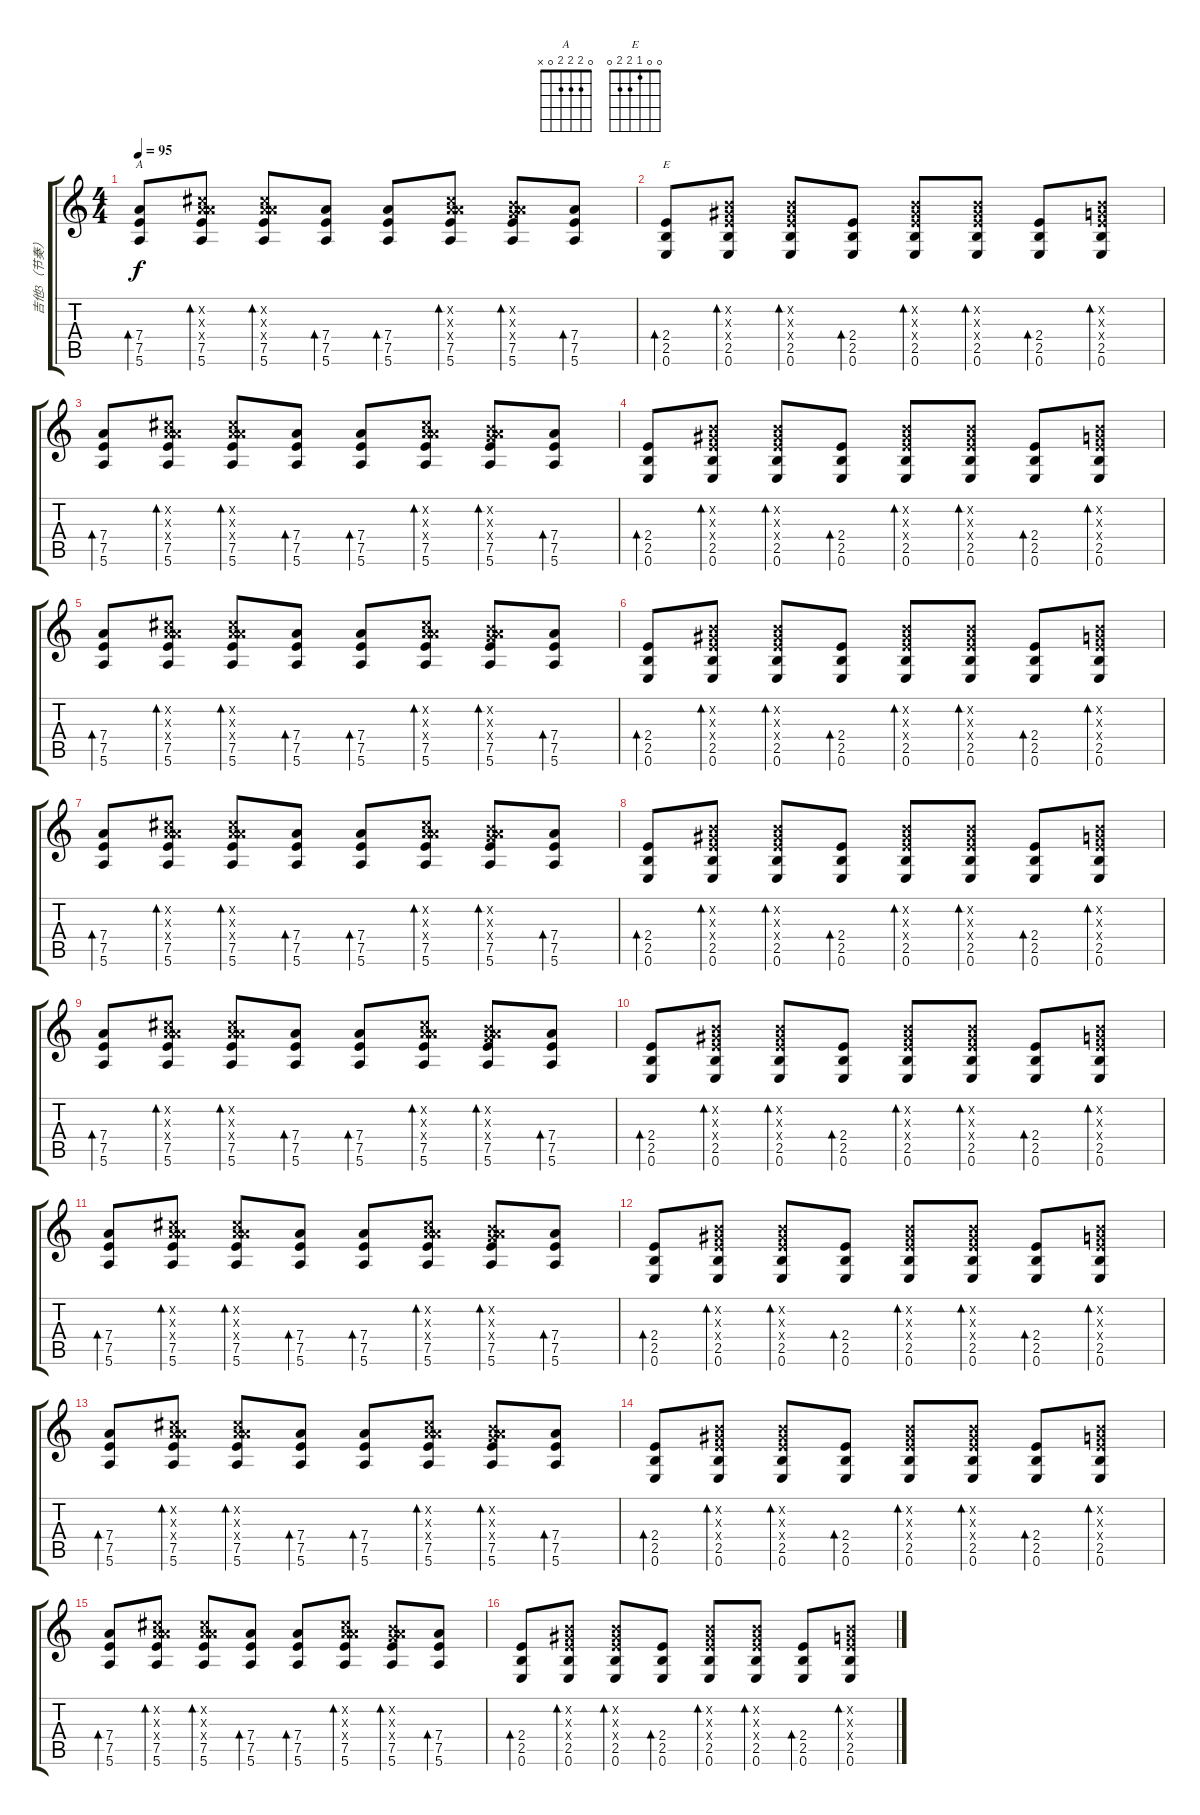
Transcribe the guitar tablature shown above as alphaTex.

\track ("吉他3（节奏）" "吉他3（节奏）") {instrument distortionguitar}
\staff {score tabs}
\tuning (E4 B3 G3 D3 A2 E2) {hide}
\chord ("A" 0 2 2 2 0 x)
\chord ("E" 0 0 1 2 2 0)
\ts (4 4)
\tempo 95
\clef g2
\ks c
(7.4 7.5 5.6).8{bd 30 ch "A" dy f} (2.2{x} 2.3{x} 7.4{x} 7.5 5.6).8{bd 30} (2.2{x} 2.3{x} 7.4{x} 7.5 5.6).8{bd 30} (7.4 7.5 5.6).8{bd 30} (7.4 7.5 5.6).8{bd 30} (2.2{x} 2.3{x} 7.4{x} 7.5 5.6).8{bd 30} (0.2{x} 0.3{x} 7.4{x} 7.5 5.6).8{bd 30} (7.4 7.5 5.6).8{bd 30} |
(2.4 2.5 0.6).8{bd 30 ch "E"} (0.2{x} 1.3{x} 2.4{x} 2.5 0.6).8{bd 30} (0.2{x} 1.3{x} 2.4{x} 2.5 0.6).8{bd 30} (2.4 2.5 0.6).8{bd 30} (0.2{x} 1.3{x} 2.4{x} 2.5 0.6).8{bd 30} (0.2{x} 1.3{x} 2.4{x} 2.5 0.6).8{bd 30} (2.4 2.5 0.6).8{bd 30} (0.2{x} 0.3{x} 2.4{x} 2.5 0.6).8{bd 30} |
(7.4 7.5 5.6).8{bd 30} (2.2{x} 2.3{x} 7.4{x} 7.5 5.6).8{bd 30} (2.2{x} 2.3{x} 7.4{x} 7.5 5.6).8{bd 30} (7.4 7.5 5.6).8{bd 30} (7.4 7.5 5.6).8{bd 30} (2.2{x} 2.3{x} 7.4{x} 7.5 5.6).8{bd 30} (0.2{x} 0.3{x} 7.4{x} 7.5 5.6).8{bd 30} (7.4 7.5 5.6).8{bd 30} |
(2.4 2.5 0.6).8{bd 30} (0.2{x} 1.3{x} 2.4{x} 2.5 0.6).8{bd 30} (0.2{x} 1.3{x} 2.4{x} 2.5 0.6).8{bd 30} (2.4 2.5 0.6).8{bd 30} (0.2{x} 1.3{x} 2.4{x} 2.5 0.6).8{bd 30} (0.2{x} 1.3{x} 2.4{x} 2.5 0.6).8{bd 30} (2.4 2.5 0.6).8{bd 30} (0.2{x} 0.3{x} 2.4{x} 2.5 0.6).8{bd 30} |
(7.4 7.5 5.6).8{bd 30} (2.2{x} 2.3{x} 7.4{x} 7.5 5.6).8{bd 30} (2.2{x} 2.3{x} 7.4{x} 7.5 5.6).8{bd 30} (7.4 7.5 5.6).8{bd 30} (7.4 7.5 5.6).8{bd 30} (2.2{x} 2.3{x} 7.4{x} 7.5 5.6).8{bd 30} (0.2{x} 0.3{x} 7.4{x} 7.5 5.6).8{bd 30} (7.4 7.5 5.6).8{bd 30} |
(2.4 2.5 0.6).8{bd 30} (0.2{x} 1.3{x} 2.4{x} 2.5 0.6).8{bd 30} (0.2{x} 1.3{x} 2.4{x} 2.5 0.6).8{bd 30} (2.4 2.5 0.6).8{bd 30} (0.2{x} 1.3{x} 2.4{x} 2.5 0.6).8{bd 30} (0.2{x} 1.3{x} 2.4{x} 2.5 0.6).8{bd 30} (2.4 2.5 0.6).8{bd 30} (0.2{x} 0.3{x} 2.4{x} 2.5 0.6).8{bd 30} |
(7.4 7.5 5.6).8{bd 30} (2.2{x} 2.3{x} 7.4{x} 7.5 5.6).8{bd 30} (2.2{x} 2.3{x} 7.4{x} 7.5 5.6).8{bd 30} (7.4 7.5 5.6).8{bd 30} (7.4 7.5 5.6).8{bd 30} (2.2{x} 2.3{x} 7.4{x} 7.5 5.6).8{bd 30} (0.2{x} 0.3{x} 7.4{x} 7.5 5.6).8{bd 30} (7.4 7.5 5.6).8{bd 30} |
(2.4 2.5 0.6).8{bd 30} (0.2{x} 1.3{x} 2.4{x} 2.5 0.6).8{bd 30} (0.2{x} 1.3{x} 2.4{x} 2.5 0.6).8{bd 30} (2.4 2.5 0.6).8{bd 30} (0.2{x} 1.3{x} 2.4{x} 2.5 0.6).8{bd 30} (0.2{x} 1.3{x} 2.4{x} 2.5 0.6).8{bd 30} (2.4 2.5 0.6).8{bd 30} (0.2{x} 0.3{x} 2.4{x} 2.5 0.6).8{bd 30} |
(7.4 7.5 5.6).8{bd 30} (2.2{x} 2.3{x} 7.4{x} 7.5 5.6).8{bd 30} (2.2{x} 2.3{x} 7.4{x} 7.5 5.6).8{bd 30} (7.4 7.5 5.6).8{bd 30} (7.4 7.5 5.6).8{bd 30} (2.2{x} 2.3{x} 7.4{x} 7.5 5.6).8{bd 30} (0.2{x} 0.3{x} 7.4{x} 7.5 5.6).8{bd 30} (7.4 7.5 5.6).8{bd 30} |
(2.4 2.5 0.6).8{bd 30} (0.2{x} 1.3{x} 2.4{x} 2.5 0.6).8{bd 30} (0.2{x} 1.3{x} 2.4{x} 2.5 0.6).8{bd 30} (2.4 2.5 0.6).8{bd 30} (0.2{x} 1.3{x} 2.4{x} 2.5 0.6).8{bd 30} (0.2{x} 1.3{x} 2.4{x} 2.5 0.6).8{bd 30} (2.4 2.5 0.6).8{bd 30} (0.2{x} 0.3{x} 2.4{x} 2.5 0.6).8{bd 30} |
(7.4 7.5 5.6).8{bd 30} (2.2{x} 2.3{x} 7.4{x} 7.5 5.6).8{bd 30} (2.2{x} 2.3{x} 7.4{x} 7.5 5.6).8{bd 30} (7.4 7.5 5.6).8{bd 30} (7.4 7.5 5.6).8{bd 30} (2.2{x} 2.3{x} 7.4{x} 7.5 5.6).8{bd 30} (0.2{x} 0.3{x} 7.4{x} 7.5 5.6).8{bd 30} (7.4 7.5 5.6).8{bd 30} |
(2.4 2.5 0.6).8{bd 30} (0.2{x} 1.3{x} 2.4{x} 2.5 0.6).8{bd 30} (0.2{x} 1.3{x} 2.4{x} 2.5 0.6).8{bd 30} (2.4 2.5 0.6).8{bd 30} (0.2{x} 1.3{x} 2.4{x} 2.5 0.6).8{bd 30} (0.2{x} 1.3{x} 2.4{x} 2.5 0.6).8{bd 30} (2.4 2.5 0.6).8{bd 30} (0.2{x} 0.3{x} 2.4{x} 2.5 0.6).8{bd 30} |
(7.4 7.5 5.6).8{bd 30} (2.2{x} 2.3{x} 7.4{x} 7.5 5.6).8{bd 30} (2.2{x} 2.3{x} 7.4{x} 7.5 5.6).8{bd 30} (7.4 7.5 5.6).8{bd 30} (7.4 7.5 5.6).8{bd 30} (2.2{x} 2.3{x} 7.4{x} 7.5 5.6).8{bd 30} (0.2{x} 0.3{x} 7.4{x} 7.5 5.6).8{bd 30} (7.4 7.5 5.6).8{bd 30} |
(2.4 2.5 0.6).8{bd 30} (0.2{x} 1.3{x} 2.4{x} 2.5 0.6).8{bd 30} (0.2{x} 1.3{x} 2.4{x} 2.5 0.6).8{bd 30} (2.4 2.5 0.6).8{bd 30} (0.2{x} 1.3{x} 2.4{x} 2.5 0.6).8{bd 30} (0.2{x} 1.3{x} 2.4{x} 2.5 0.6).8{bd 30} (2.4 2.5 0.6).8{bd 30} (0.2{x} 0.3{x} 2.4{x} 2.5 0.6).8{bd 30} |
(7.4 7.5 5.6).8{bd 30} (2.2{x} 2.3{x} 7.4{x} 7.5 5.6).8{bd 30} (2.2{x} 2.3{x} 7.4{x} 7.5 5.6).8{bd 30} (7.4 7.5 5.6).8{bd 30} (7.4 7.5 5.6).8{bd 30} (2.2{x} 2.3{x} 7.4{x} 7.5 5.6).8{bd 30} (0.2{x} 0.3{x} 7.4{x} 7.5 5.6).8{bd 30} (7.4 7.5 5.6).8{bd 30} |
(2.4 2.5 0.6).8{bd 30} (0.2{x} 1.3{x} 2.4{x} 2.5 0.6).8{bd 30} (0.2{x} 1.3{x} 2.4{x} 2.5 0.6).8{bd 30} (2.4 2.5 0.6).8{bd 30} (0.2{x} 1.3{x} 2.4{x} 2.5 0.6).8{bd 30} (0.2{x} 1.3{x} 2.4{x} 2.5 0.6).8{bd 30} (2.4 2.5 0.6).8{bd 30} (0.2{x} 0.3{x} 2.4{x} 2.5 0.6).8{bd 30}
